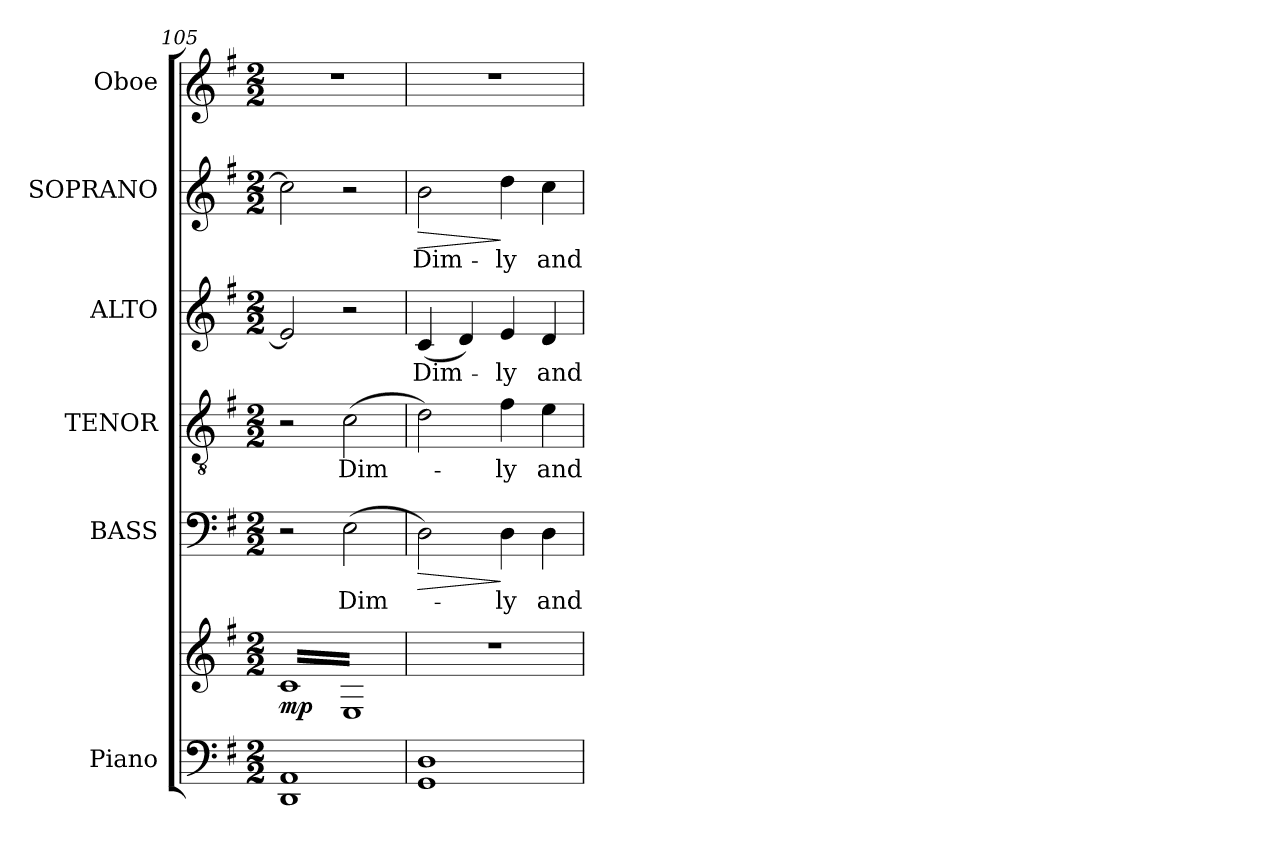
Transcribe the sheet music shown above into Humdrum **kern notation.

**kern	**kern	**dynam	**kern	**text	**dynam	**kern	**text	**kern	**text	**kern	**text	**dynam	**kern
*part6	*part6	*part6	*part5	*part5	*part5	*part4	*part4	*part3	*part3	*part2	*part2	*part2	*part1
*staff7	*staff6	*staff6/7	*staff5	*staff5	*staff5	*staff4	*staff4	*staff3	*staff3	*staff2	*staff2	*staff2	*staff1
*I"Piano	*	*	*I"BASS	*	*	*I"TENOR	*	*I"ALTO	*	*I"SOPRANO	*	*	*I"Oboe
*I'Pno.	*	*	*I'B.	*	*	*I'T.	*	*I'A.	*	*I'S.	*	*	*I'Ob.
!!LO:LB:g=z
*clefF4	*clefG2	*	*clefF4	*	*	*clefGv2	*	*clefG2	*	*clefG2	*	*	*clefG2
*	*	*	*	*	*	*ITrd7c12	*	*	*	*	*	*	*
*k[f#]	*k[f#]	*	*k[f#]	*	*	*k[f#]	*	*k[f#]	*	*k[f#]	*	*	*k[f#]
*G:	*G:	*	*G:	*	*	*G:	*	*G:	*	*G:	*	*	*G:
*M2/2	*M2/2	*	*M2/2	*	*	*M2/2	*	*M2/2	*	*M2/2	*	*	*M2/2
=105	=105	=105	=105	=105	=105	=105	=105	=105	=105	=105	=105	=105	=105
*	*tremolo	*	*	*	*	*	*	*	*	*	*	*	*
1DDi 1AAi	16ciLL	mp	2r	.	.	2r	.	2ei/]	.	2cci\]	.	.	1r
.	16Ei	.	.	.	.	.	.	.	.	.	.	.	.
.	16ci	.	.	.	.	.	.	.	.	.	.	.	.
.	16Ei	.	.	.	.	.	.	.	.	.	.	.	.
.	16ci	.	.	.	.	.	.	.	.	.	.	.	.
.	16Ei	.	.	.	.	.	.	.	.	.	.	.	.
.	16ci	.	.	.	.	.	.	.	.	.	.	.	.
.	16Ei	.	.	.	.	.	.	.	.	.	.	.	.
!	!	!	!	!LO:LY:b:color=#000000	!	!	!	!	!	!	!	!	!
!	!	!	!	!	!	!	!LO:LY:b:color=#000000	!	!	!	!	!	!
.	16ci	.	(2Ei\	Dim-	.	(2Ci\	Dim-	2r	.	2r	.	.	.
.	16Ei	.	.	.	.	.	.	.	.	.	.	.	.
.	16ci	.	.	.	.	.	.	.	.	.	.	.	.
.	16Ei	.	.	.	.	.	.	.	.	.	.	.	.
.	16ci	.	.	.	.	.	.	.	.	.	.	.	.
.	16Ei	.	.	.	.	.	.	.	.	.	.	.	.
.	16ci	.	.	.	.	.	.	.	.	.	.	.	.
.	16EiJJ	.	.	.	.	.	.	.	.	.	.	.	.
*	*Xtremolo	*	*	*	*	*	*	*	*	*	*	*	*
=106	=106	=106	=106	=106	=106	=106	=106	=106	=106	=106	=106	=106	=106
!	!	!	!	!	!LO:HP:b	!	!	!	!	!	!	!	!
!	!	!	!	!	!	!	!	!	!LO:LY:b:color=#000000	!	!	!	!
!	!	!	!	!	!	!	!	!	!	!	!LO:LY:b:color=#000000	!LO:HP:b	!
1GGi 1Di	1r	.	2Di\)	.	>	2Di\)	.	(4ci/	Dim-	2bi\	Dim-	>	1r
.	.	.	.	.	.	.	.	.	.	.	.	.	.
.	.	.	.	.	.	.	.	.	.	.	.	.	.
.	.	.	.	.	.	.	.	.	.	.	.	.	.
.	.	.	.	.	.	.	.	4di/)	.	.	.	.	.
.	.	.	.	.	.	.	.	.	.	.	.	.	.
.	.	.	.	.	.	.	.	.	.	.	.	.	.
.	.	.	.	.	.	.	.	.	.	.	.	.	.
!	!	!	!	!LO:LY:b:color=#000000	!	!	!	!	!	!	!	!	!
!	!	!	!	!	!	!	!LO:LY:b:color=#000000	!	!	!	!	!	!
!	!	!	!	!	!	!	!	!	!LO:LY:b:color=#000000	!	!	!	!
!	!	!	!	!	!	!	!	!	!	!	!LO:LY:b:color=#000000	!	!
.	.	.	4Di\	-ly	]	4F#i\	-ly	4ei/	-ly	4ddi\	-ly	]	.
!	!	!	!	!LO:LY:b:color=#000000	!	!	!	!	!	!	!	!	!
!	!	!	!	!	!	!	!LO:LY:b:color=#000000	!	!	!	!	!	!
!	!	!	!	!	!	!	!	!	!LO:LY:b:color=#000000	!	!	!	!
!	!	!	!	!	!	!	!	!	!	!	!LO:LY:b:color=#000000	!	!
.	.	.	4Di\	and	.	4Ei\	and	4di/	and	4cci\	and	.	.
=	=	=	=	=	=	=	=	=	=	=	=	=	=
*-	*-	*-	*-	*-	*-	*-	*-	*-	*-	*-	*-	*-	*-
